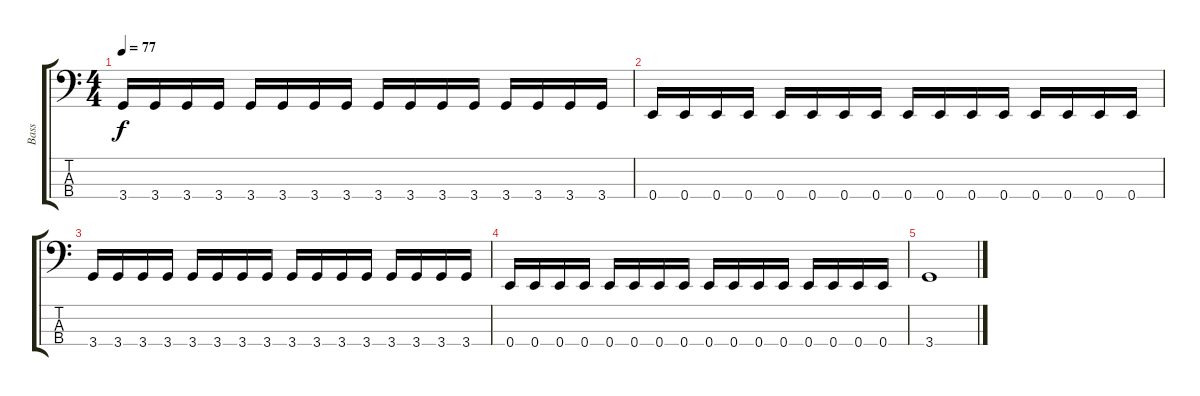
\track ("Bass" "Bass") {instrument electricbassfinger}
\staff {score tabs}
\tuning (G2 D2 A1 E1) {hide}
\ts (4 4)
\tempo 77
\clef f4
\ks c
3.4.16{dy f} 3.4.16 3.4.16 3.4.16 3.4.16 3.4.16 3.4.16 3.4.16 3.4.16 3.4.16 3.4.16 3.4.16 3.4.16 3.4.16 3.4.16 3.4.16 |
0.4.16 0.4.16 0.4.16 0.4.16 0.4.16 0.4.16 0.4.16 0.4.16 0.4.16 0.4.16 0.4.16 0.4.16 0.4.16 0.4.16 0.4.16 0.4.16 |
3.4.16 3.4.16 3.4.16 3.4.16 3.4.16 3.4.16 3.4.16 3.4.16 3.4.16 3.4.16 3.4.16 3.4.16 3.4.16 3.4.16 3.4.16 3.4.16 |
0.4.16 0.4.16 0.4.16 0.4.16 0.4.16 0.4.16 0.4.16 0.4.16 0.4.16 0.4.16 0.4.16 0.4.16 0.4.16 0.4.16 0.4.16 0.4.16 |
3.4.1
